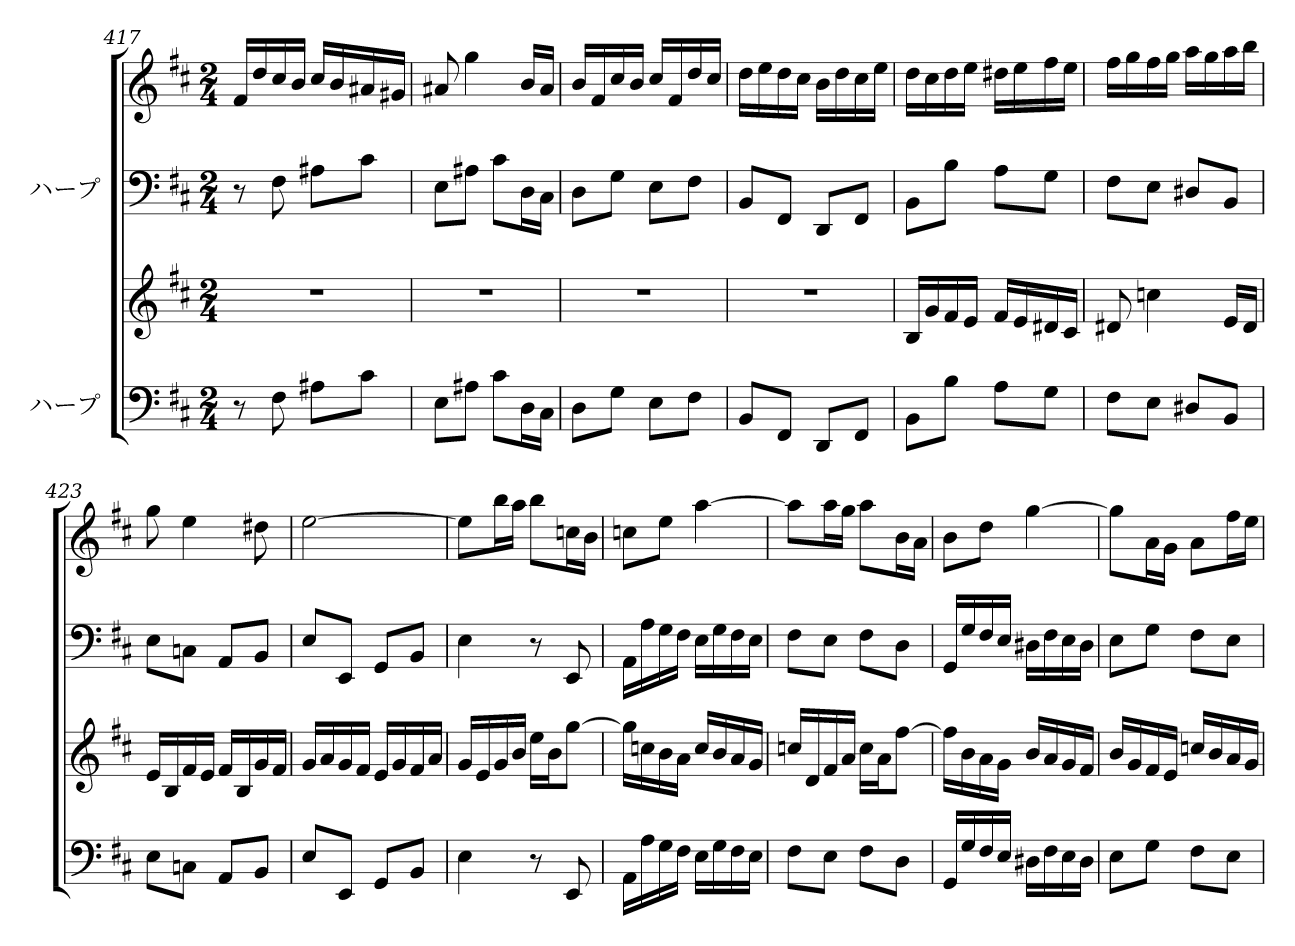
**kern	**kern	**kern	**kern
*part2	*part2	*part1	*part1
*staff4	*staff3	*staff2	*staff1
*I"ハープ	*	*I"ハープ	*
*clefF4	*clefG2	*clefF4	*clefG2
*k[f#c#]	*k[f#c#]	*k[f#c#]	*k[f#c#]
*M2/4	*M2/4	*M2/4	*M2/4
=417	=417	=417	=417
8r	2r	8r	16f#/LL
.	.	.	16dd/
8F#\	.	8F#\	16cc#/
.	.	.	16b/JJ
8A#X\L	.	8A#X\L	16cc#/LL
.	.	.	16b/
8c#\J	.	8c#\J	16a#X/
.	.	.	16g#X/JJ
=418	=418	=418	=418
8E\L	2r	8E\L	8a#X/
8A#X\J	.	8A#X\J	4gg\
8c#\L	.	8c#\L	.
16D\L	.	16D\L	16b/LL
16C#\JJ	.	16C#\JJ	16a#/JJ
=419	=419	=419	=419
8D\L	2r	8D\L	16b/LL
.	.	.	16f#/
8G\J	.	8G\J	16cc#/
.	.	.	16b/JJ
8E\L	.	8E\L	16cc#/LL
.	.	.	16f#/
8F#\J	.	8F#\J	16dd/
.	.	.	16cc#/JJ
!!LO:PB:g=z
=420	=420	=420	=420
8BB/L	2r	8BB/L	16dd\LL
.	.	.	16ee\
8FF#/J	.	8FF#/J	16dd\
.	.	.	16cc#\JJ
8DD/L	.	8DD/L	16b\LL
.	.	.	16dd\
8FF#/J	.	8FF#/J	16cc#\
.	.	.	16ee\JJ
=421	=421	=421	=421
8BB\L	16B/LL	8BB\L	16dd\LL
.	16g/	.	16cc#\
8B\J	16f#/	8B\J	16dd\
.	16e/JJ	.	16ee\JJ
8A\L	16f#/LL	8A\L	16dd#X\LL
.	16e/	.	16ee\
8G\J	16d#X/	8G\J	16ff#\
.	16c#/JJ	.	16ee\JJ
=422	=422	=422	=422
8F#\L	8d#X/	8F#\L	16ff#\LL
.	.	.	16gg\
8E\J	4ccn\	8E\J	16ff#\
.	.	.	16gg\JJ
8D#X/L	.	8D#X/L	16aa\LL
.	.	.	16gg\
8BB/J	16e/LL	8BB/J	16aa\
.	16d#/JJ	.	16bb\JJ
=423	=423	=423	=423
8E\L	16e/LL	8E\L	8gg\
.	16B/	.	.
8Cn\J	16f#/	8Cn\J	4ee\
.	16e/JJ	.	.
8AA/L	16f#/LL	8AA/L	.
.	16B/	.	.
8BB/J	16g/	8BB/J	8dd#X\
.	16f#/JJ	.	.
=424	=424	=424	=424
8E/L	16g/LL	8E/L	[2ee\
.	16a/	.	.
8EE/J	16g/	8EE/J	.
.	16f#/JJ	.	.
8GG/L	16e/LL	8GG/L	.
.	16g/	.	.
8BB/J	16f#/	8BB/J	.
.	16a/JJ	.	.
!!LO:LB:g=z
=425	=425	=425	=425
4E\	16g/LL	4E\	8ee\L]
.	16e/	.	.
.	16g/	.	16bb\L
.	16b/JJ	.	16aa\JJ
8r	16ee\LL	8r	8bb\L
.	16b\J	.	.
8EE/	[8gg\J	8EE/	16ccn\L
.	.	.	16b\JJ
=426	=426	=426	=426
16AA\LL	16gg\LL]	16AA\LL	8ccn\L
16A\	16ccn\	16A\	.
16G\	16b\	16G\	8ee\J
16F#\JJ	16a\JJ	16F#\JJ	.
16E\LL	16cc/LL	16E\LL	[4aa\
16G\	16b/	16G\	.
16F#\	16a/	16F#\	.
16E\JJ	16g/JJ	16E\JJ	.
=427	=427	=427	=427
8F#\L	16ccn/LL	8F#\L	8aa\L]
.	16d/	.	.
8E\J	16f#/	8E\J	16aa\L
.	16a/JJ	.	16gg\JJ
8F#\L	16cc\LL	8F#\L	8aa\L
.	16a\J	.	.
8D\J	[8ff#\J	8D\J	16b\L
.	.	.	16a\JJ
=428	=428	=428	=428
16GG/LL	16ff#\LL]	16GG/LL	8b\L
16G/	16b\	16G/	.
16F#/	16a\	16F#/	8dd\J
16E/JJ	16g\JJ	16E/JJ	.
16D#X\LL	16b/LL	16D#X\LL	[4gg\
16F#\	16a/	16F#\	.
16E\	16g/	16E\	.
16D#\JJ	16f#/JJ	16D#\JJ	.
=429	=429	=429	=429
8E\L	16b/LL	8E\L	8gg\L]
.	16g/	.	.
8G\J	16f#/	8G\J	16a\L
.	16e/JJ	.	16g\JJ
8F#\L	16ccn/LL	8F#\L	8a\L
.	16b/	.	.
8E\J	16a/	8E\J	16ff#\L
.	16g/JJ	.	16ee\JJ
=	=	=	=
*-	*-	*-	*-
